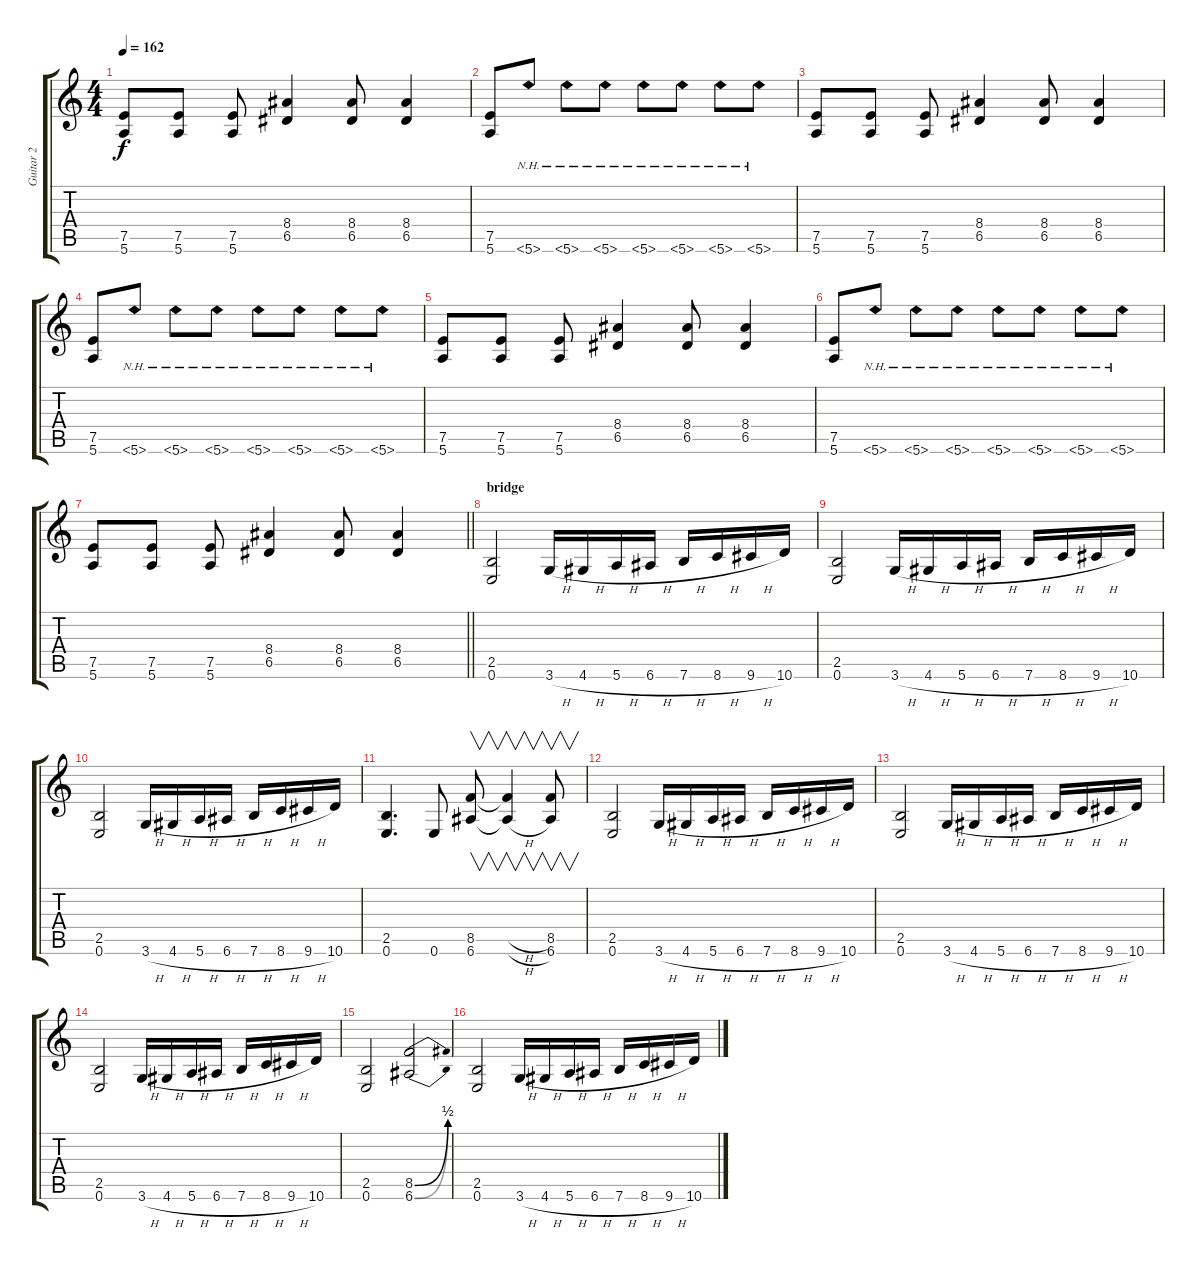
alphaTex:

\track ("Guitar 2" "Guitar 2") {instrument distortionguitar}
\staff {score tabs}
\tuning (E4 B3 G3 D3 A2 E2) {hide}
\ts (4 4)
\tempo 162
\clef g2
\ks c
(7.5 5.6).8{dy f} (7.5 5.6).8 (7.5 5.6).8 (8.4 6.5).4 (8.4 6.5).8 (8.4 6.5).4 |
(7.5 5.6).8 5.6{nh}.8 5.6{nh}.8 5.6{nh}.8 5.6{nh}.8 5.6{nh}.8 5.6{nh}.8 5.6{nh}.8 |
(7.5 5.6).8 (7.5 5.6).8 (7.5 5.6).8 (8.4 6.5).4 (8.4 6.5).8 (8.4 6.5).4 |
(7.5 5.6).8 5.6{nh}.8 5.6{nh}.8 5.6{nh}.8 5.6{nh}.8 5.6{nh}.8 5.6{nh}.8 5.6{nh}.8 |
(7.5 5.6).8 (7.5 5.6).8 (7.5 5.6).8 (8.4 6.5).4 (8.4 6.5).8 (8.4 6.5).4 |
(7.5 5.6).8 5.6{nh}.8 5.6{nh}.8 5.6{nh}.8 5.6{nh}.8 5.6{nh}.8 5.6{nh}.8 5.6{nh}.8 |
\barLineRight lightlight
(7.5 5.6).8 (7.5 5.6).8 (7.5 5.6).8 (8.4 6.5).4 (8.4 6.5).8 (8.4 6.5).4 |
\section ("" "bridge")
(2.5 0.6).2 3.6{h}.16 4.6{h}.16 5.6{h}.16 6.6{h}.16 7.6{h}.16 8.6{h}.16 9.6{h}.16 10.6.16 |
(2.5 0.6).2 3.6{h}.16 4.6{h}.16 5.6{h}.16 6.6{h}.16 7.6{h}.16 8.6{h}.16 9.6{h}.16 10.6.16 |
(2.5 0.6).2 3.6{h}.16 4.6{h}.16 5.6{h}.16 6.6{h}.16 7.6{h}.16 8.6{h}.16 9.6{h}.16 10.6.16 |
(2.5 0.6).4{d} 0.6.8 (8.5 6.6).8{v} (8.5{h t} 6.6{h t}).4{v} (8.5 6.6).8{v} |
(2.5 0.6).2 3.6{h}.16 4.6{h}.16 5.6{h}.16 6.6{h}.16 7.6{h}.16 8.6{h}.16 9.6{h}.16 10.6.16 |
(2.5 0.6).2 3.6{h}.16 4.6{h}.16 5.6{h}.16 6.6{h}.16 7.6{h}.16 8.6{h}.16 9.6{h}.16 10.6.16 |
(2.5 0.6).2 3.6{h}.16 4.6{h}.16 5.6{h}.16 6.6{h}.16 7.6{h}.16 8.6{h}.16 9.6{h}.16 10.6.16 |
(2.5 0.6).2 (8.5{be (bend 0 0 60 2)} 6.6{be (bend 0 0 60 2)}).2 |
(2.5 0.6).2 3.6{h}.16 4.6{h}.16 5.6{h}.16 6.6{h}.16 7.6{h}.16 8.6{h}.16 9.6{h}.16 10.6.16
